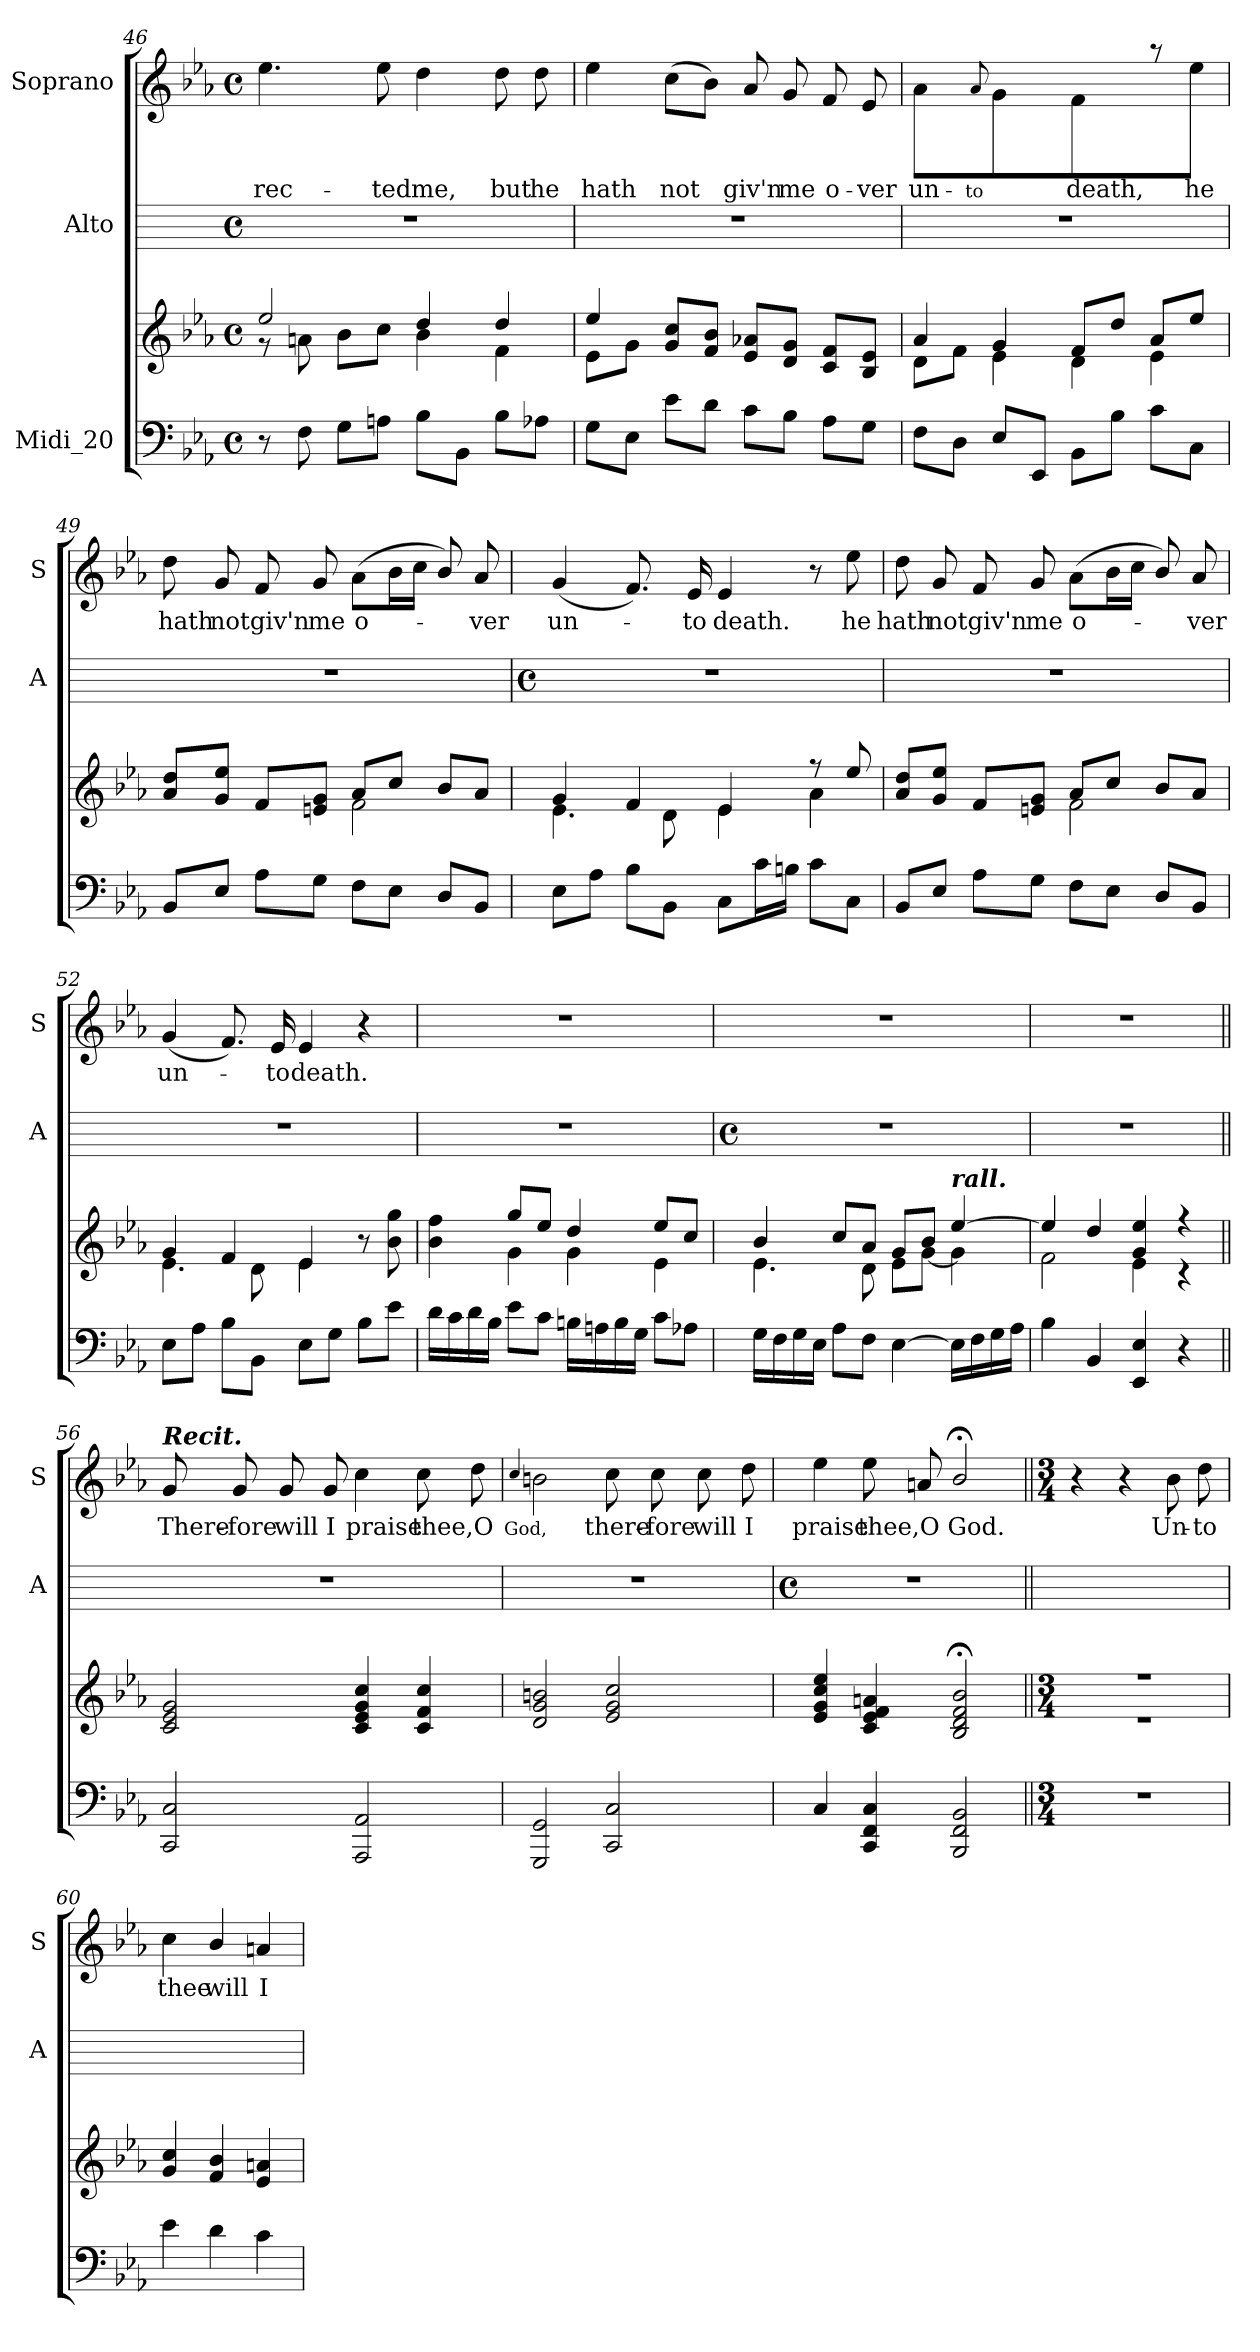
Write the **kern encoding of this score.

**kern	**kern	**kern	**kern	**text
*part3	*part3	*part2	*part1	*part1
*staff4	*staff3	*staff2	*staff1	*staff1
*I"Midi_20	*	*I"Alto	*I"Soprano	*
*	*	*I'A	*I'S	*
!!LO:LB:g=z
*clefF4	*clefG2	*	*clefG2	*
*k[b-e-a-]	*k[b-e-a-]	*	*k[b-e-a-]	*
*E-:	*E-:	*	*E-:	*
*M4/4	*M4/4	*M4/4	*M4/4	*
*met(c)	*met(c)	*met(c)	*met(c)	*
=46	=46	=46	=46	=46
*	*^	*	*	*
!	!	!	!	!	!LO:LY:b
8r	2ee-/	8r	1r	4.ee-	-rec-
8F	.	8an\	.	.	.
8GL	.	8b-\L	.	.	.
!	!	!	!	!	!LO:LY:b
8AnJ	.	8cc\J	.	8ee-	-ted
!	!	!	!	!	!LO:LY:b
8B-L	4dd/	4b-\	.	4dd	me,
8BB-J	.	.	.	.	.
!	!	!	!	!	!LO:LY:b
8B-L	4dd/	4f\	.	8dd	but
!	!	!	!	!	!LO:LY:b
8A-XJ	.	.	.	8dd	he
=47	=47	=47	=47	=47	=47
!	!	!	!	!	!LO:LY:b
8GL	4ee-/	8e-\L	1r	4ee-	hath
8E-J	.	8g\J	.	.	.
!	!	!	!	!	!LO:LY:b
8e-L	8g/ 8cc/L	4ryy	.	(>8ccL	not
8dJ	8f/ 8b-/J	.	.	8b-J)	.
!	!	!	!	!	!LO:LY:b
8cL	8e-/ 8a-X/L	2ryy	.	8a-	giv'n
!	!	!	!	!	!LO:LY:b
8B-J	8d/ 8g/J	.	.	8g	me
!	!	!	!	!	!LO:LY:b
8A-L	8c/ 8f/L	.	.	8f	o-
!	!	!	!	!	!LO:LY:b
8GJ	8B-/ 8e-/J	.	.	8e-	-ver
=48	=48	=48	=48	=48	=48
!	!	!	!	!	!LO:LY:b
8FL	4a-/	8d\L	1r	4a-	un-
8DJ	.	8f\J	.	.	.
!	!	!	!	!	!LO:LY:b
.	.	.	.	8qqa-L	-to
8E-L	4g/	4e-\	.	4g	.
8EE-J	.	.	.	.	.
!	!	!	!	!	!LO:LY:b
8BB-L	8f/L	4d\	.	4f	death,
8B-J	8dd/J	.	.	.	.
8cL	8a-/L	4e-\	.	8r	.
!	!	!	!	!	!LO:LY:b
8CJ	8ee-/J	.	.	8ee-J	he
=49	=49	=49	=49	=49	=49
!	!	!	!	!	!LO:LY:b
8BB-L	8a-/ 8dd/L	2ryy	1r	8dd	hath
!	!	!	!	!	!LO:LY:b
8E-J	8g/ 8ee-/J	.	.	8g	not
!	!	!	!	!	!LO:LY:b
8A-L	8f/L	.	.	8f	giv'n
!	!	!	!	!	!LO:LY:b
8GJ	8en/ 8g/J	.	.	8g	me
!	!	!	!	!	!LO:LY:b
8FL	8a-/L	2f\	.	(>8a-L	o-
8E-J	8cc/J	.	.	16b-L	.
.	.	.	.	16ccJJ	.
8DL	8b-/L	.	.	8b-/)	.
!	!	!	!	!	!LO:LY:b
8BB-J	8a-/J	.	.	8a-	ver
!!LO:LB:g=z
=50	=50	=50	=50	=50	=50
*	*	*	*M4/4	*	*
*	*	*	*met(c)	*	*
!	!	!	!	!	!LO:LY:b
8E-L	4g/	4.e-\	1r	(<4g	un-
8A-J	.	.	.	.	.
8B-L	4f/	.	.	8.f)	.
8BB-J	.	8d\	.	.	.
!	!	!	!	!	!LO:LY:b
.	.	.	.	16e-	to
!	!	!	!	!	!LO:LY:b
8CL	4e-/	4e-\	.	4e-	death.
16cL	.	.	.	.	.
16BnJJ	.	.	.	.	.
8cL	8r	4a-\	.	8r	.
!	!	!	!	!	!LO:LY:b
8CJ	8ee-/	.	.	8ee-	he
=51	=51	=51	=51	=51	=51
!	!	!	!	!	!LO:LY:b
8BB-L	8a-/ 8dd/L	2ryy	1r	8dd	hath
!	!	!	!	!	!LO:LY:b
8E-J	8g/ 8ee-/J	.	.	8g	not
!	!	!	!	!	!LO:LY:b
8A-L	8f/L	.	.	8f	giv'n
!	!	!	!	!	!LO:LY:b
8GJ	8en/ 8g/J	.	.	8g	me
!	!	!	!	!	!LO:LY:b
8FL	8a-/L	2f\	.	(>8a-L	o-
8E-J	8cc/J	.	.	16b-L	.
.	.	.	.	16ccJJ	.
8DL	8b-/L	.	.	8b-/)	.
!	!	!	!	!	!LO:LY:b
8BB-J	8a-/J	.	.	8a-	ver
=52	=52	=52	=52	=52	=52
!	!	!	!	!	!LO:LY:b
8E-L	4g/	4.e-\	1r	(<4g	un-
8A-J	.	.	.	.	.
8B-L	4f/	.	.	8.f)	.
8BB-J	.	8d\	.	.	.
!	!	!	!	!	!LO:LY:b
.	.	.	.	16e-	to
!	!	!	!	!	!LO:LY:b
8E-L	4e-/	4e-\	.	4e-	death.
8GJ	.	.	.	.	.
8B-L	4ryy	8r	.	4r	.
8e-J	.	8b-\ 8gg\	.	.	.
=53	=53	=53	=53	=53	=53
16dLL	4ryy	4b-\ 4ff\	1r	1r	.
16c	.	.	.	.	.
16d	.	.	.	.	.
16B-JJ	.	.	.	.	.
8e-L	8gg/L	4g\	.	.	.
8cJ	8ee-/J	.	.	.	.
16BnLL	4dd/	4g\	.	.	.
16A	.	.	.	.	.
16B	.	.	.	.	.
16GJJ	.	.	.	.	.
8cL	8ee-/L	4e-\	.	.	.
8A-XJ	8cc/J	.	.	.	.
!!LO:LB:g=z
=54	=54	=54	=54	=54	=54
*	*	*	*M4/4	*	*
*	*	*	*met(c)	*	*
16GLL	4b-/	4.e-\	1r	1r	.
16F	.	.	.	.	.
16G	.	.	.	.	.
16E-JJ	.	.	.	.	.
8A-L	8cc/L	.	.	.	.
8FJ	8a-/J	8d\	.	.	.
[4E-	8g/L	8e-\L	.	.	.
.	8b-/J	[8g\J	.	.	.
!	!LO:TX:a:Bi:t=rall.	!	!	!	!
16E-LL]	[4ee-/	4g\]	.	.	.
16F	.	.	.	.	.
16G	.	.	.	.	.
16A-JJ	.	.	.	.	.
=55	=55	=55	=55	=55	=55
4B-	4ee-/]	2f\	1r	1r	.
4BB-	4dd/	.	.	.	.
4EE- 4E-	4g/ 4ee-/	4e-\	.	.	.
4r	4r	4r	.	.	.
=56||	=56||	=56||	=56||	=56||	=56||
!	!	!	!	!LO:TX:a:Bi:t=Recit.	!
!	!	!	!	!	!LO:LY:b
2CC 2C	2c/ 2e-/ 2g/	1ryy	1r	8g	There-
!	!	!	!	!	!LO:LY:b
.	.	.	.	8g	-fore
!	!	!	!	!	!LO:LY:b
.	.	.	.	8g	will
!	!	!	!	!	!LO:LY:b
.	.	.	.	8g	I
!	!	!	!	!	!LO:LY:b
2AAA- 2AA-	4c/ 4e-/ 4g/ 4cc/	.	.	4cc	praise
!	!	!	!	!	!LO:LY:b
.	4c/ 4f/ 4cc/	.	.	8cc	thee,
!	!	!	!	!	!LO:LY:b
.	.	.	.	8dd	O
=57	=57	=57	=57	=57	=57
!	!	!	!	!	!LO:LY:b
.	.	.	.	4qqcc/	God,
2GGG 2GG	2d/ 2g/ 2bn/	1ryy	1r	2bn	.
!	!	!	!	!	!LO:LY:b
2CC 2C	2e-/ 2g/ 2cc/	.	.	8cc	there-
!	!	!	!	!	!LO:LY:b
.	.	.	.	8cc	-fore
!	!	!	!	!	!LO:LY:b
.	.	.	.	8cc	will
!	!	!	!	!	!LO:LY:b
.	.	.	.	8dd	I
!!LO:LB:g=z
=58	=58	=58	=58	=58	=58
*	*	*	*M4/4	*	*
*	*	*	*met(c)	*	*
!	!	!	!	!	!LO:LY:b
4C	4e-/ 4g/ 4cc/ 4ee-/	1ryy	1r	4ee-	praise
!	!	!	!	!	!LO:LY:b
4CC 4FF 4C	4c/ 4e-/ 4f/ 4an/	.	.	8ee-	thee,
!	!	!	!	!	!LO:LY:b
.	.	.	.	8an	O
!	!	!	!	!	!LO:LY:b
2BBB- 2FF 2BB-	2B-/;< 2d/;< 2f/;< 2b-/;<	.	.	2b-;</	God.
=59||	=59||	=59||	=59||	=59||	=59||
*M3/4	*M3/4	*	*	*M3/4	*
!LO:N:vis=1	!LO:N:vis=1	!LO:N:vis=1	!	!	!
2.r	2.r	2.r	2.r	4r	.
.	.	.	.	4r	.
!	!	!	!	!	!LO:LY:b
.	.	.	.	8b-	Un-
!	!	!	!	!	!LO:LY:b
.	.	.	.	8dd	-to
=60	=60	=60	=60	=60	=60
!	!	!LO:N:vis=1	!	!	!LO:LY:b
4e-	4g/ 4cc/	2.ryy	2.r	4cc	thee
!	!	!	!	!	!LO:LY:b
4d	4f/ 4b-/	.	.	4b-/	will
!	!	!	!	!	!LO:LY:b
4c	4e-/ 4an/	.	.	4an	I
*	*v	*v	*	*	*
=	=	=	=	=
*-	*-	*-	*-	*-
